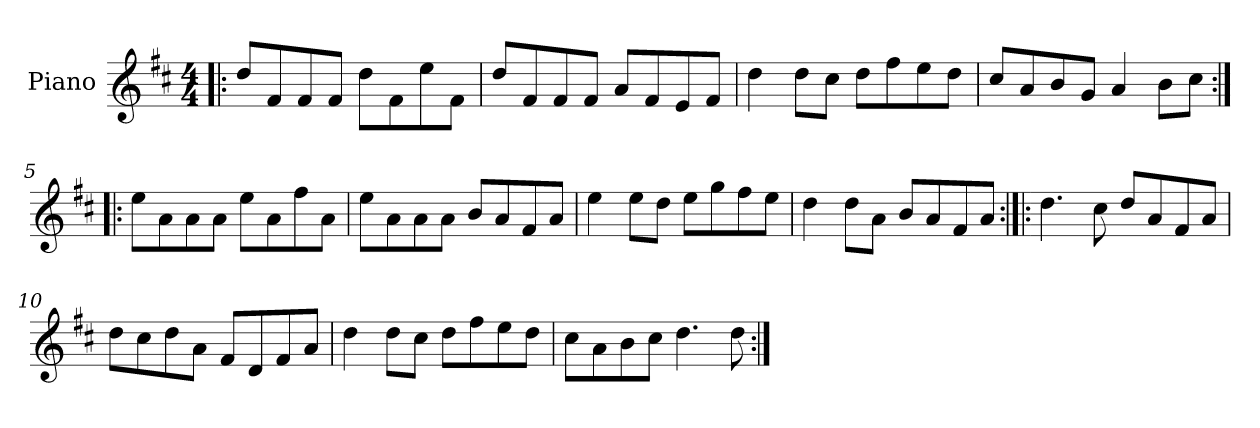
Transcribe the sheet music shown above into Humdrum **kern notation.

**kern
*part1
*staff1
*I"Piano
*I'Pno
*clefG2
*k[f#c#]
*D:
*M4/4
=1!|:
8dd/L
8f#/
8f#/
8f#/J
8dd\L
8f#\
8ee\
8f#\J
=2
8dd/L
8f#/
8f#/
8f#/J
8a/L
8f#/
8e/
8f#/J
=3
4dd\
8dd\L
8cc#\J
8dd\L
8ff#\
8ee\
8dd\J
=4
8cc#/L
8a/
8b/
8g/J
4a/
8b\L
8cc#\J
!!LO:LB:g=z
=5:|!|:
8ee\L
8a\
8a\
8a\J
8ee\L
8a\
8ff#\
8a\J
=6
8ee\L
8a\
8a\
8a\J
8b/L
8a/
8f#/
8a/J
=7
4ee\
8ee\L
8dd\J
8ee\L
8gg\
8ff#\
8ee\J
=8
4dd\
8dd\L
8a\J
8b/L
8a/
8f#/
8a/J
!!LO:LB:g=z
=9:|!|:
4.dd\
8cc#\
8dd/L
8a/
8f#/
8a/J
=10
8dd\L
8cc#\
8dd\
8a\J
8f#/L
8d/
8f#/
8a/J
=11
4dd\
8dd\L
8cc#\J
8dd\L
8ff#\
8ee\
8dd\J
=12
8cc#\L
8a\
8b\
8cc#\J
4.dd\
8dd\
=:|!
*-
